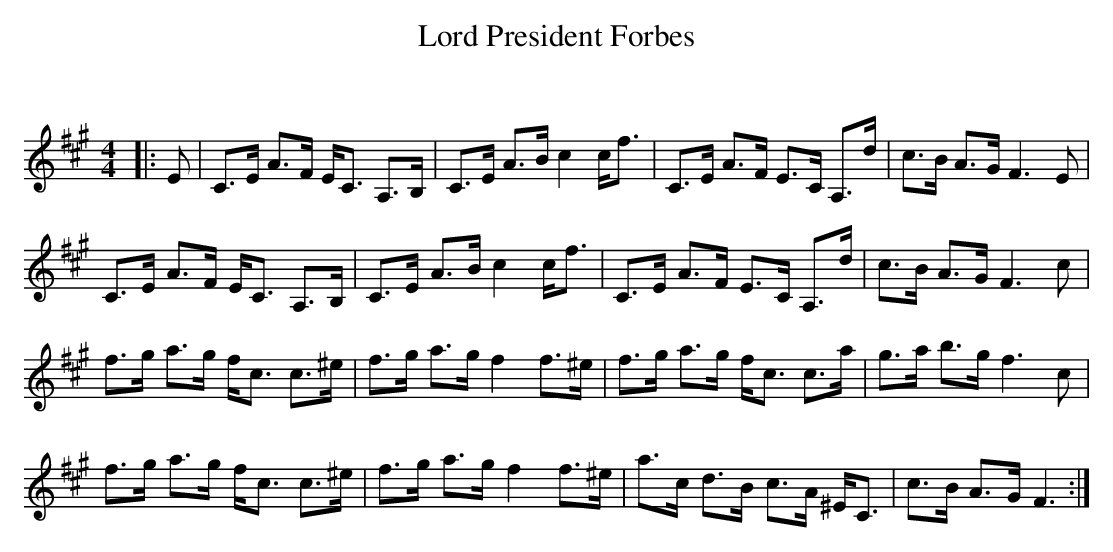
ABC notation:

X:1
T: Lord President Forbes
C:
Q: 128
K:A
M:4/4
L:1/16
|:E2|C3E A3F EC3 A,3B,|C3E A3B c4 cf3|C3E A3F E3C A,3d|c3B A3G F6 E2|
C3E A3F EC3 A,3B,|C3E A3B c4 cf3|C3E A3F E3C A,3d|c3B A3G F6 c2|
f3g a3g fc3 c3^e|f3g a3g f4 f3^e|f3g a3g fc3 c3a|g3a b3g f6 c2|
f3g a3g fc3 c3^e|f3g a3g f4 f3^e|a3c d3B c3A ^EC3|c3B A3G F6:|
